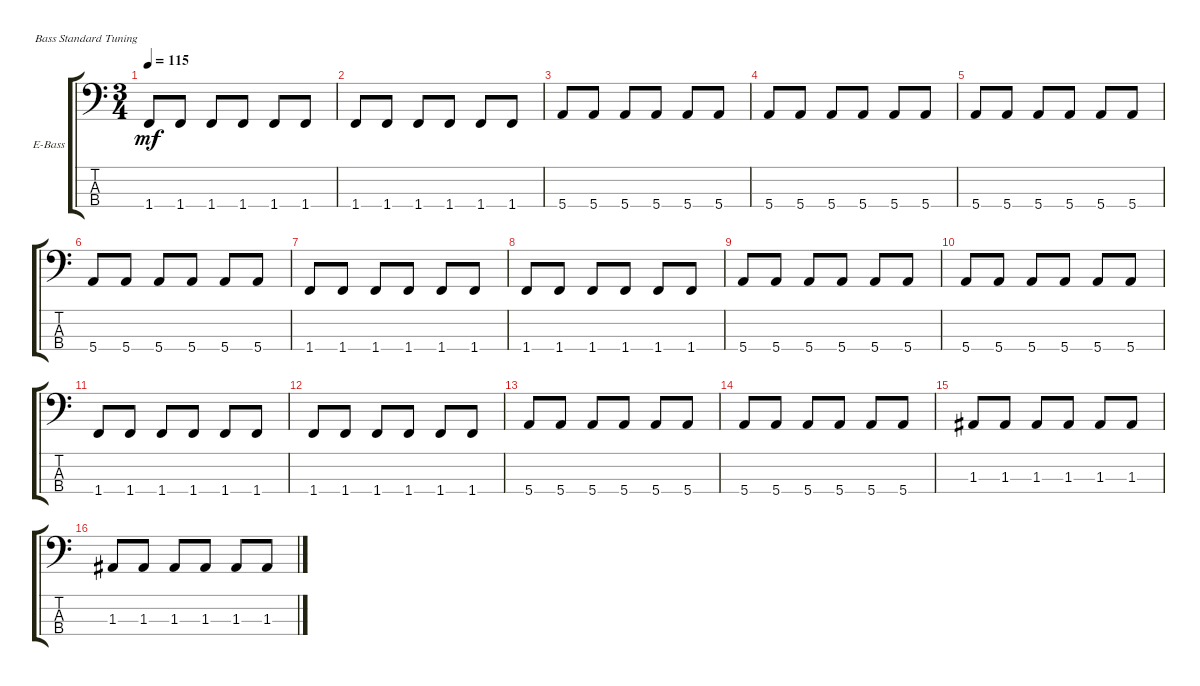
\defaultSystemsLayout 4
\bracketExtendMode groupsimilarinstruments
\firstSystemTrackNameOrientation horizontal
\otherSystemsTrackNameOrientation horizontal
\track ("Electric Bass" "E-Bass") {multiBarRest instrument electricbassfinger}
\staff {score tabs}
\tuning (G2 D2 A1 E1)
\ts (3 4)
\tempo 115
\clef f4
\ks aminor
1.4.8{dy mf} 1.4.8 1.4.8 1.4.8 1.4.8 1.4.8 |
1.4.8 1.4.8 1.4.8 1.4.8 1.4.8 1.4.8 |
5.4.8 5.4.8 5.4.8 5.4.8 5.4.8 5.4.8 |
5.4.8 5.4.8 5.4.8 5.4.8 5.4.8 5.4.8 |
5.4.8 5.4.8 5.4.8 5.4.8 5.4.8 5.4.8 |
5.4.8 5.4.8 5.4.8 5.4.8 5.4.8 5.4.8 |
1.4.8 1.4.8 1.4.8 1.4.8 1.4.8 1.4.8 |
1.4.8 1.4.8 1.4.8 1.4.8 1.4.8 1.4.8 |
5.4.8 5.4.8 5.4.8 5.4.8 5.4.8 5.4.8 |
5.4.8 5.4.8 5.4.8 5.4.8 5.4.8 5.4.8 |
1.4.8 1.4.8 1.4.8 1.4.8 1.4.8 1.4.8 |
1.4.8 1.4.8 1.4.8 1.4.8 1.4.8 1.4.8 |
5.4.8 5.4.8 5.4.8 5.4.8 5.4.8 5.4.8 |
5.4.8 5.4.8 5.4.8 5.4.8 5.4.8 5.4.8 |
1.3.8 1.3.8 1.3.8 1.3.8 1.3.8 1.3.8 |
1.3.8 1.3.8 1.3.8 1.3.8 1.3.8 1.3.8
